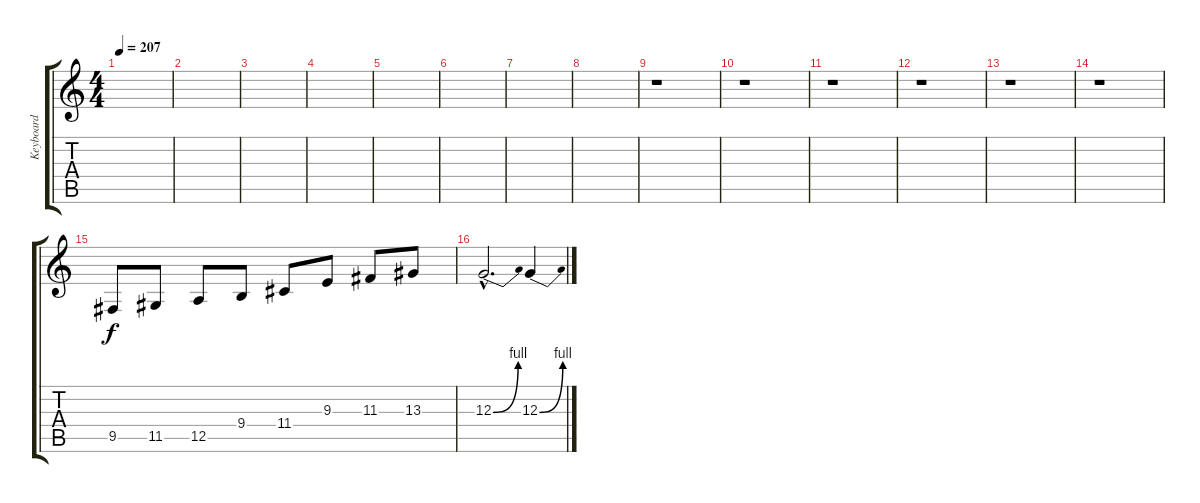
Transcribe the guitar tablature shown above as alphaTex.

\track ("Keyboard" "Keyboard") {instrument lead2sawtooth}
\staff {score tabs}
\tuning (E4 B3 G3 D3 A2 E2) {hide}
\ts (4 4)
\tempo 207
\clef g2
\ks c
|
|
|
|
|
|
|
|
r.1 |
r.1 |
r.1 |
r.1 |
r.1 |
r.1 |
9.5.8{volume 15 instrument lead2sawtooth} 11.5.8 12.5.8 9.4.8 11.4.8 9.3.8 11.3.8 13.3.8 |
12.3{be (bend 0 0 60 4) hac}.2{d} 12.3{be (bend 0 0 60 4)}.4
